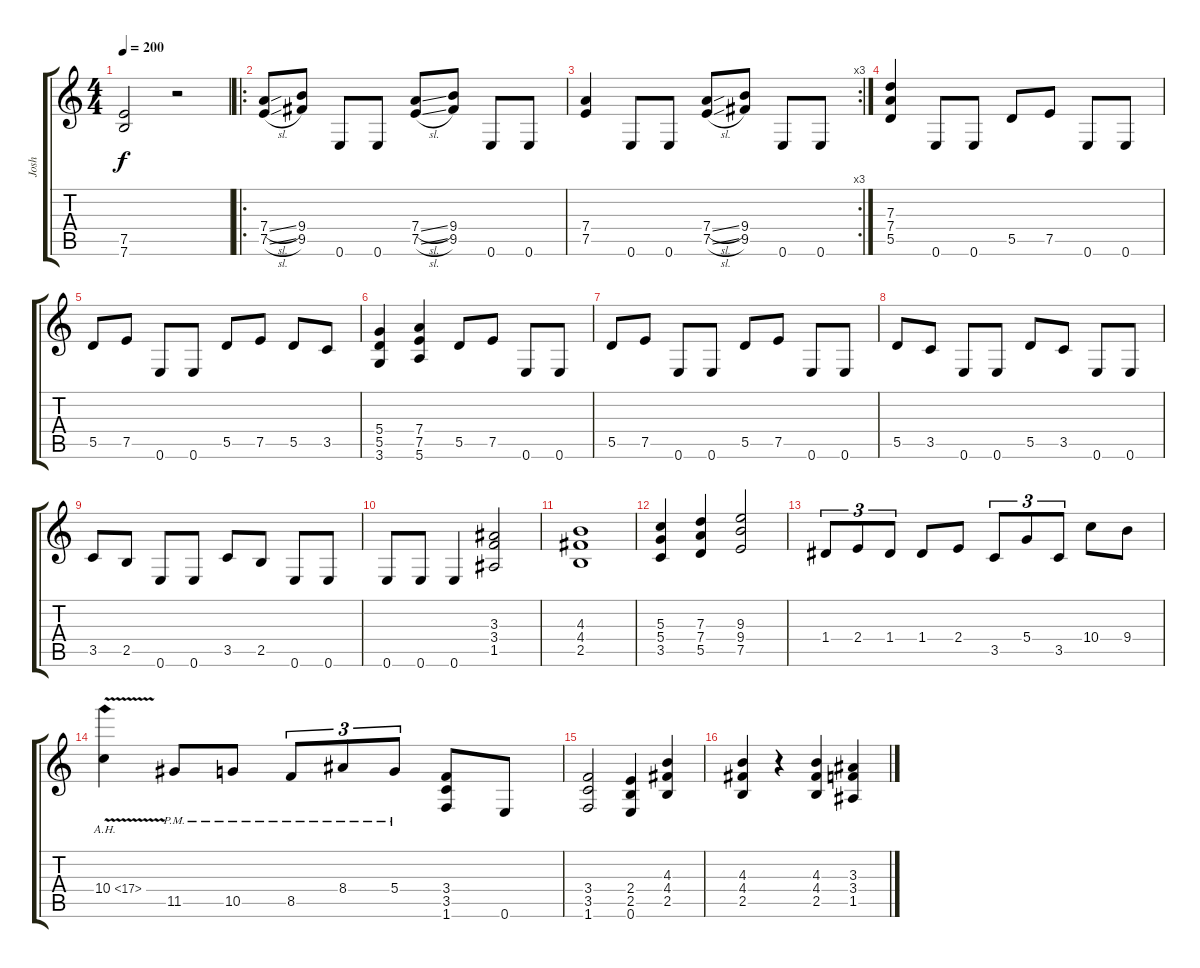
\track ("Josh" "Josh") {instrument distortionguitar}
\staff {score tabs}
\tuning (E4 B3 G3 D3 A2 E2) {hide}
\ts (4 4)
\tempo 200
\clef g2
\ks c
(7.5 7.6).2{dy f} r.2 |
\ro
(7.4{sl} 7.5{sl}).8 (9.4 9.5).8 0.6.8 0.6.8 (7.4{sl} 7.5{sl}).8 (9.4 9.5).8 0.6.8 0.6.8 |
\rc 3
(7.4 7.5).4 0.6.8 0.6.8 (7.4{sl} 7.5{sl}).8 (9.4 9.5).8 0.6.8 0.6.8 |
(7.3 7.4 5.5).4 0.6.8 0.6.8 5.5.8 7.5.8 0.6.8 0.6.8 |
5.5.8 7.5.8 0.6.8 0.6.8 5.5.8 7.5.8 5.5.8 3.5.8 |
(5.4 5.5 3.6).4 (7.4 7.5 5.6).4 5.5.8 7.5.8 0.6.8 0.6.8 |
5.5.8 7.5.8 0.6.8 0.6.8 5.5.8 7.5.8 0.6.8 0.6.8 |
5.5.8 3.5.8 0.6.8 0.6.8 5.5.8 3.5.8 0.6.8 0.6.8 |
3.5.8 2.5.8 0.6.8 0.6.8 3.5.8 2.5.8 0.6.8 0.6.8 |
0.6.8 0.6.8 0.6.4 (3.3 3.4 1.5).2 |
(4.3 4.4 2.5).1 |
(5.3 5.4 3.5).4 (7.3 7.4 5.5).4 (9.3 9.4 7.5).2 |
1.4.8{tu (3 2)} 2.4.8{tu (3 2)} 1.4.8{tu (3 2)} 1.4.8 2.4.8 3.5.8{tu (3 2)} 5.4.8{tu (3 2)} 3.5.8{tu (3 2)} 10.4.8 9.4.8 |
10.4{ah 7 v}.4 11.5{pm}.8 10.5{pm}.8 8.5{pm}.8{tu (3 2)} 8.4{pm}.8{tu (3 2)} 5.4{pm}.8{tu (3 2)} (3.4 3.5 1.6).8 0.6.8 |
(3.4 3.5 1.6).2 (2.4 2.5 0.6).4 (4.3 4.4 2.5).4 |
(4.3 4.4 2.5).4 r.4 (4.3 4.4 2.5).4 (3.3 3.4 1.5).4
